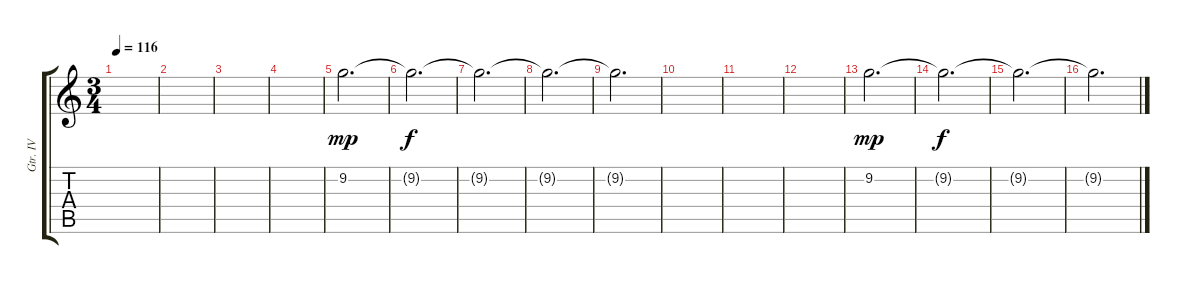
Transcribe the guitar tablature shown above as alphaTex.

\track ("Gtr. IV" "Gtr. IV") {instrument overdrivenguitar}
\staff {score tabs}
\tuning (Eb4 Bb3 Gb3 Db3 Ab2 Eb2) {hide}
\ts (3 4)
\tempo 116
\clef g2
\ks c
|
|
|
|
9.2.2{d dy mp volume 12} |
9.2{t}.2{d dy f} |
9.2{t}.2{d} |
9.2{t}.2{d volume 0} |
9.2{t}.2{d} |
|
|
|
9.2.2{d dy mp volume 12} |
9.2{t}.2{d dy f} |
9.2{t}.2{d} |
9.2{t}.2{d volume 0}
